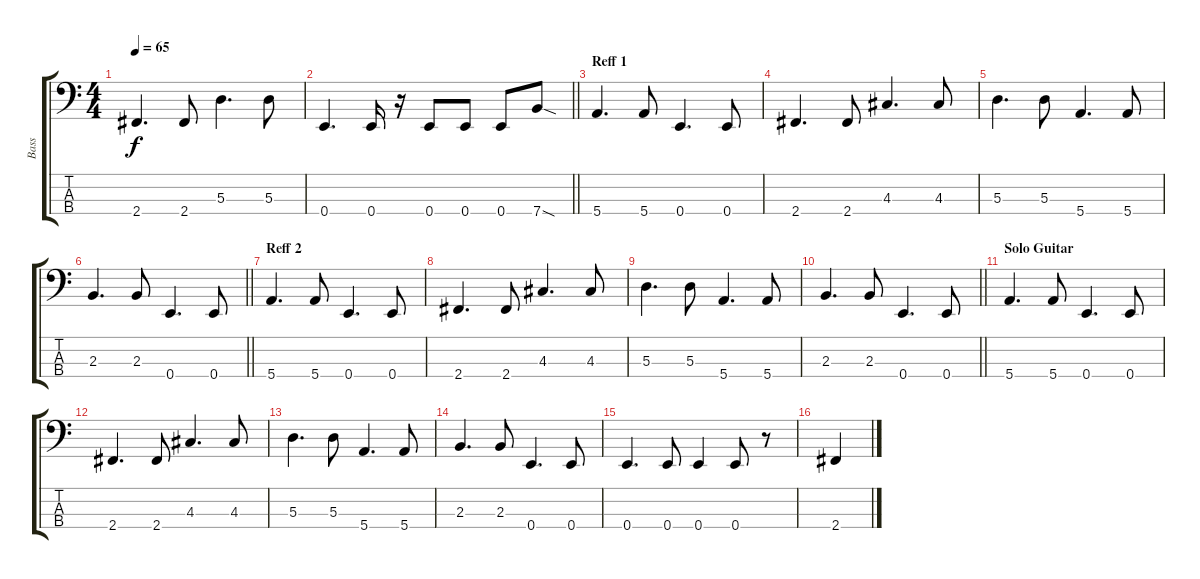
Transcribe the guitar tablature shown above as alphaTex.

\track ("Bass" "Bass") {instrument electricbassfinger}
\staff {score tabs}
\tuning (G2 D2 A1 E1) {hide}
\ts (4 4)
\tempo 65
\clef f4
\ks c
2.4.4{d dy f} 2.4.8 5.3.4{d} 5.3.8 |
\barLineRight lightlight
0.4.4{d} 0.4.16 r.16 0.4.8 0.4.8 0.4.8 7.4{sod}.8 |
\section ("" "Reff 1")
5.4.4{d} 5.4.8 0.4.4{d} 0.4.8 |
2.4.4{d} 2.4.8 4.3.4{d} 4.3.8 |
5.3.4{d} 5.3.8 5.4.4{d} 5.4.8 |
\barLineRight lightlight
2.3.4{d} 2.3.8 0.4.4{d} 0.4.8 |
\section ("" "Reff 2")
5.4.4{d} 5.4.8 0.4.4{d} 0.4.8 |
2.4.4{d} 2.4.8 4.3.4{d} 4.3.8 |
5.3.4{d} 5.3.8 5.4.4{d} 5.4.8 |
\barLineRight lightlight
2.3.4{d} 2.3.8 0.4.4{d} 0.4.8 |
\section ("" "Solo Guitar")
5.4.4{d} 5.4.8 0.4.4{d} 0.4.8 |
2.4.4{d} 2.4.8 4.3.4{d} 4.3.8 |
5.3.4{d} 5.3.8 5.4.4{d} 5.4.8 |
2.3.4{d} 2.3.8 0.4.4{d} 0.4.8 |
0.4.4{d} 0.4.8 0.4.4 0.4.8 r.8 |
2.4.4
